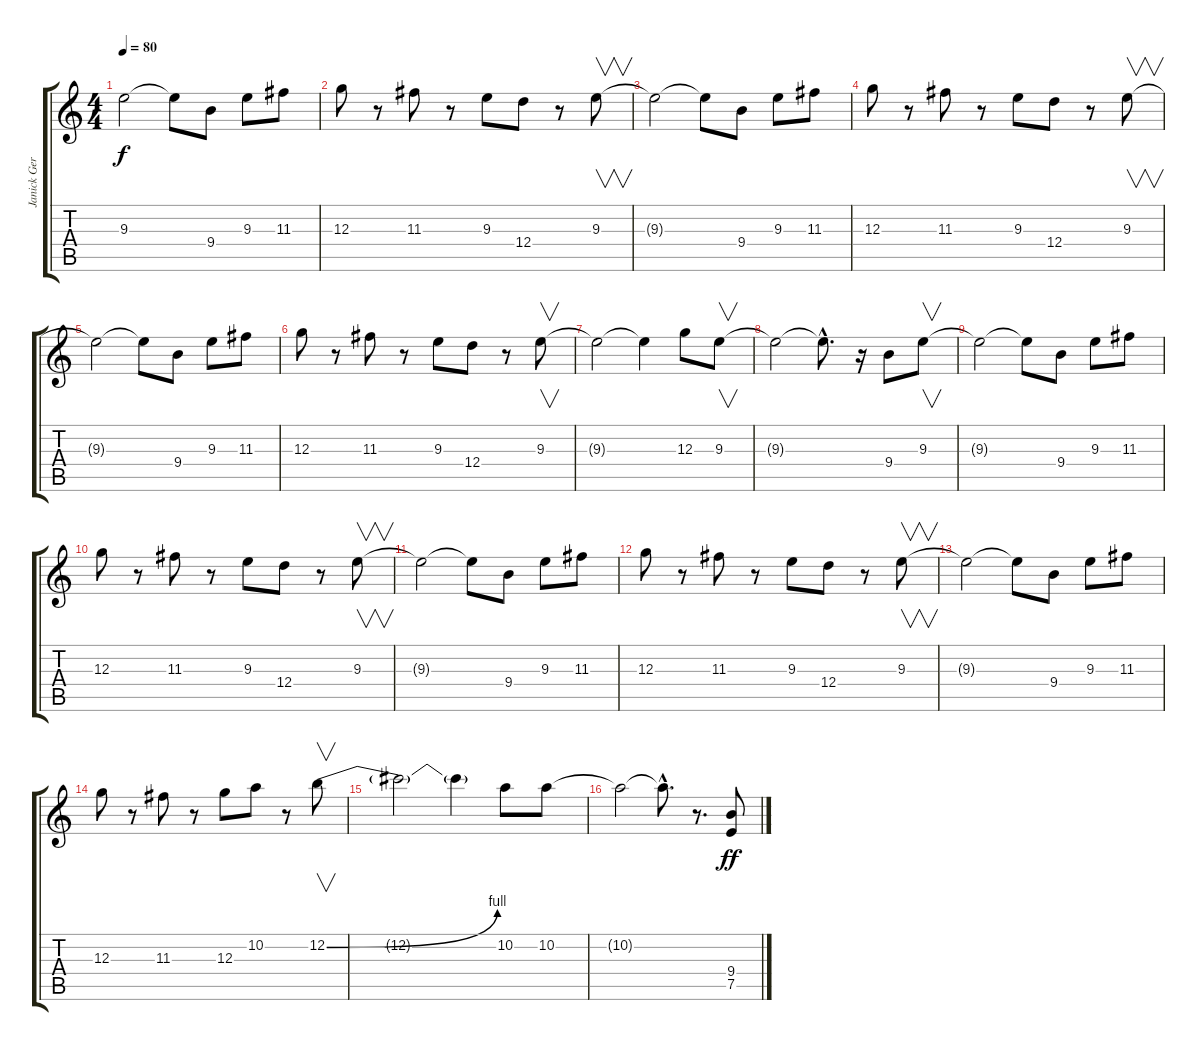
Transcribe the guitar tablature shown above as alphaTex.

\track ("Janick Gers" "Janick Ger") {instrument overdrivenguitar}
\staff {score tabs}
\tuning (E4 B3 G3 D3 A2 E2) {hide}
\ts (4 4)
\tempo 80
\clef g2
\ks c
9.3{t}.2{dy f} 9.3{t}.8 9.4.8 9.3.8 11.3.8 |
12.3.8 r.8 11.3.8 r.8 9.3.8 12.4.8 r.8 9.3.8{v} |
9.3{t}.2 9.3{t}.8 9.4.8 9.3.8 11.3.8 |
12.3.8 r.8 11.3.8 r.8 9.3.8 12.4.8 r.8 9.3.8{v} |
9.3{t}.2 9.3{t}.8 9.4.8 9.3.8 11.3.8 |
12.3.8 r.8 11.3.8 r.8 9.3.8 12.4.8 r.8 9.3.8{v} |
9.3{t}.2 9.3{t}.4 12.3.8 9.3.8{v} |
9.3{t}.2 9.3{hac t}.8{d} r.16 9.4.8 9.3.8{v} |
9.3{t}.2 9.3{t}.8 9.4.8 9.3.8 11.3.8 |
12.3.8 r.8 11.3.8 r.8 9.3.8 12.4.8 r.8 9.3.8{v} |
9.3{t}.2 9.3{t}.8 9.4.8 9.3.8 11.3.8 |
12.3.8 r.8 11.3.8 r.8 9.3.8 12.4.8 r.8 9.3.8{v} |
9.3{t}.2 9.3{t}.8 9.4.8 9.3.8 11.3.8 |
12.3.8 r.8 11.3.8 r.8 12.3.8 10.2.8 r.8 12.2{be (bend 0 0 60 4)}.8{v} |
12.2{t}.2 12.2{t}.4 10.2.8 10.2.8 |
10.2{t}.2 10.2{hac t}.8{d} r.8{d} (9.4 7.5).8{dy ff}
